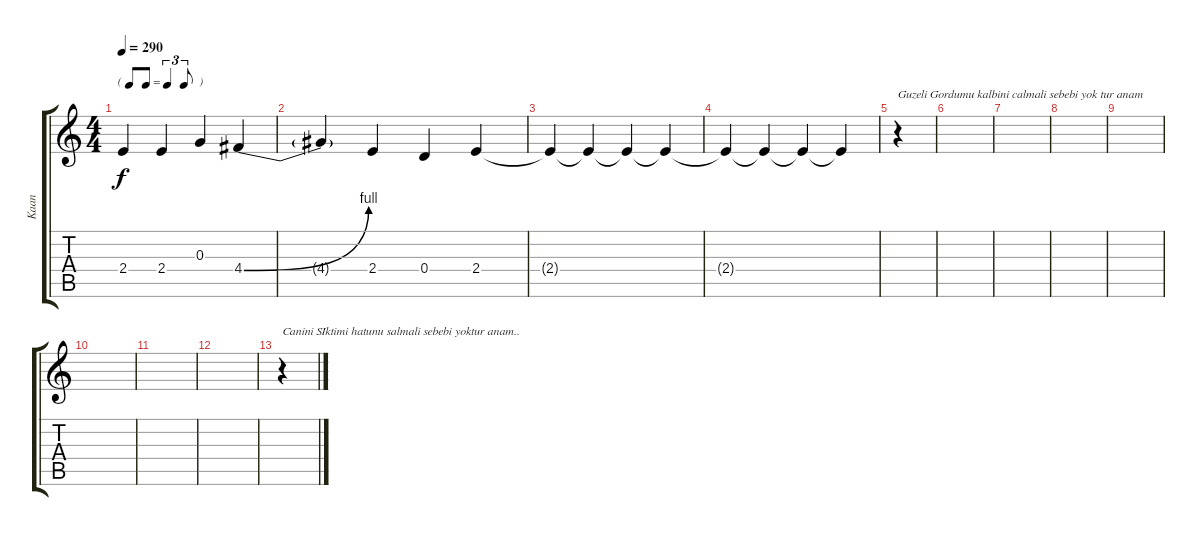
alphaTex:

\track ("Kaan" "Kaan") {instrument overdrivenguitar}
\staff {score tabs}
\tuning (E4 B3 G3 D3 A2 E2) {hide}
\ts (4 4)
\tf triplet8th
\tempo 290
\clef g2
\ks c
2.4.4{dy f} 2.4.4 0.3.4 4.4{be (bend 0 0 60 4)}.4 |
4.4{t}.4 2.4.4 0.4.4 2.4.4 |
2.4{t}.4 2.4{t}.4 2.4{t}.4 2.4{t}.4 |
2.4{t}.4 2.4{t}.4 2.4{t}.4 2.4{t}.4 |
r.4{txt "Guzeli Gordumu kalbini calmali sebebi yok tur anam"} |
|
|
|
|
|
|
|
r.4{txt "Canini SIktimi hatunu salmali sebebi yoktur anam.."}
